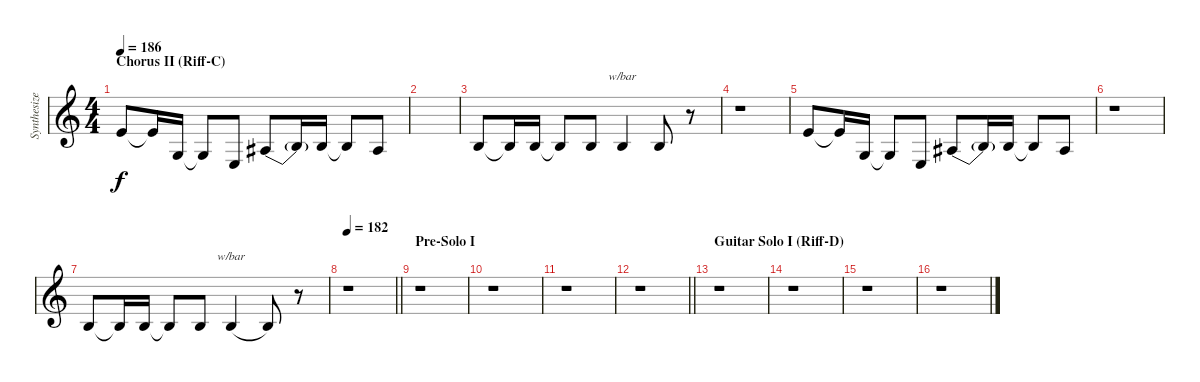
\track ("Synthesizer/Effects/Vocals" "Synthesize") {instrument lead6voice}
\staff {score}
\tuning (E4 B3 G3 D3 A2 E2) {hide}
\ts (4 4)
\section ("" "Chorus II (Riff-C)")
\tempo 186
\clef g2
\ks c
5.2.8{dy f} 5.2{t}.16 5.4.16 5.4{t}.8 2.4.8 3.3{be (bend 0 0 60 2)}.8 3.3{t}.16 4.3.16 4.3{t}.8 3.3.8 |
|
4.3.8 4.3{t}.16 4.3.16 4.3{t}.8 4.3.8 4.3.4{tbe (custom default 0 0 30 0 60 -4)} 4.3{t}.8 r.8 |
r.1 |
5.2.8 5.2{t}.16 5.4.16 5.4{t}.8 2.4.8 3.3{be (bend 0 0 60 2)}.8 3.3{t}.16 4.3.16 4.3{t}.8 3.3.8 |
r.1 |
4.3.8 4.3{t}.16 4.3.16 4.3{t}.8 4.3.8 4.3.4{tbe (dive default 0 0 60 -8)} 4.3{t}.8 r.8 |
\tempo 182
\barLineRight lightlight
r.1 |
\section ("" "Pre-Solo I")
r.1 |
r.1 |
r.1 |
\barLineRight lightlight
r.1 |
\section ("" "Guitar Solo I (Riff-D)")
r.1 |
r.1 |
r.1 |
r.1
